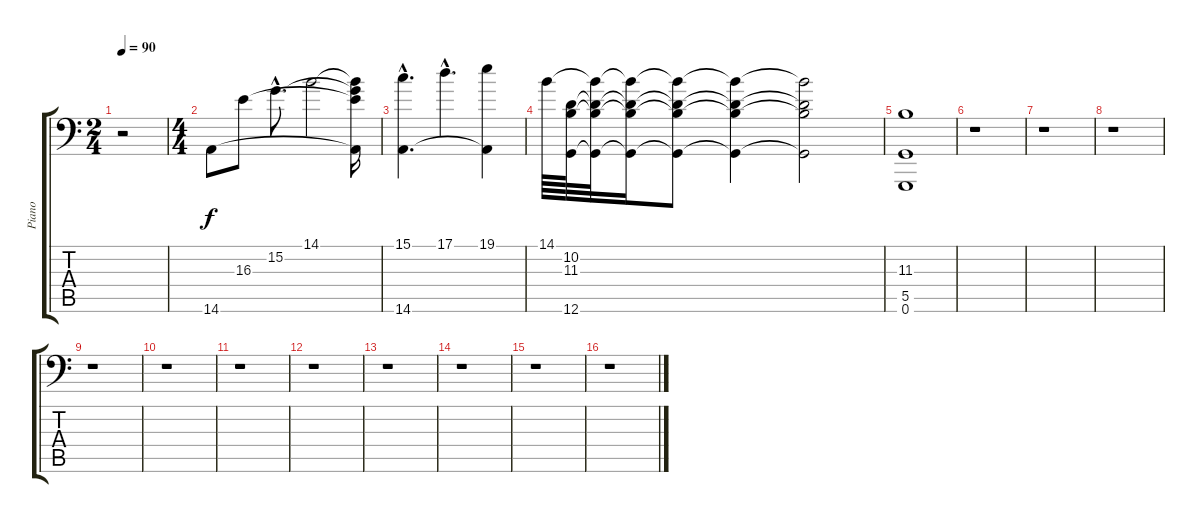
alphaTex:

\track ("Piano" "Piano") {instrument acousticgrandpiano}
\staff {score tabs}
\tuning (A3 E3 C3 G2 D2 G1) {hide}
\ts (2 4)
\tempo 90
\clef f4
\ks c
r.2{dy f instrument acousticgrandpiano} |
\ts (4 4)
14.6.8 16.3.8 15.2{hac}.8{d} 14.1.2 (14.1{t} 15.2{t} 16.3{t} 14.6{t}).16 |
(15.1{hac} 14.6{hac}).4{d} 17.1{hac}.4{d} (19.1 14.6{t}).4 |
14.1.64 (10.2 11.3 12.6).64 (14.1{t} 10.2{t} 11.3{t} 12.6{t}).32 (14.1{t} 10.2{t} 11.3{t} 12.6{t}).16 (14.1{t} 10.2{t} 11.3{t} 12.6{t}).8 (14.1{t} 10.2{t} 11.3{t} 12.6{t}).4 (14.1{t} 10.2{t} 11.3{t} 12.6{t}).2 |
(11.3 5.5 0.6).1 |
r.1 |
r.1 |
r.1 |
r.1 |
r.1 |
r.1 |
r.1 |
r.1 |
r.1 |
r.1 |
r.1
